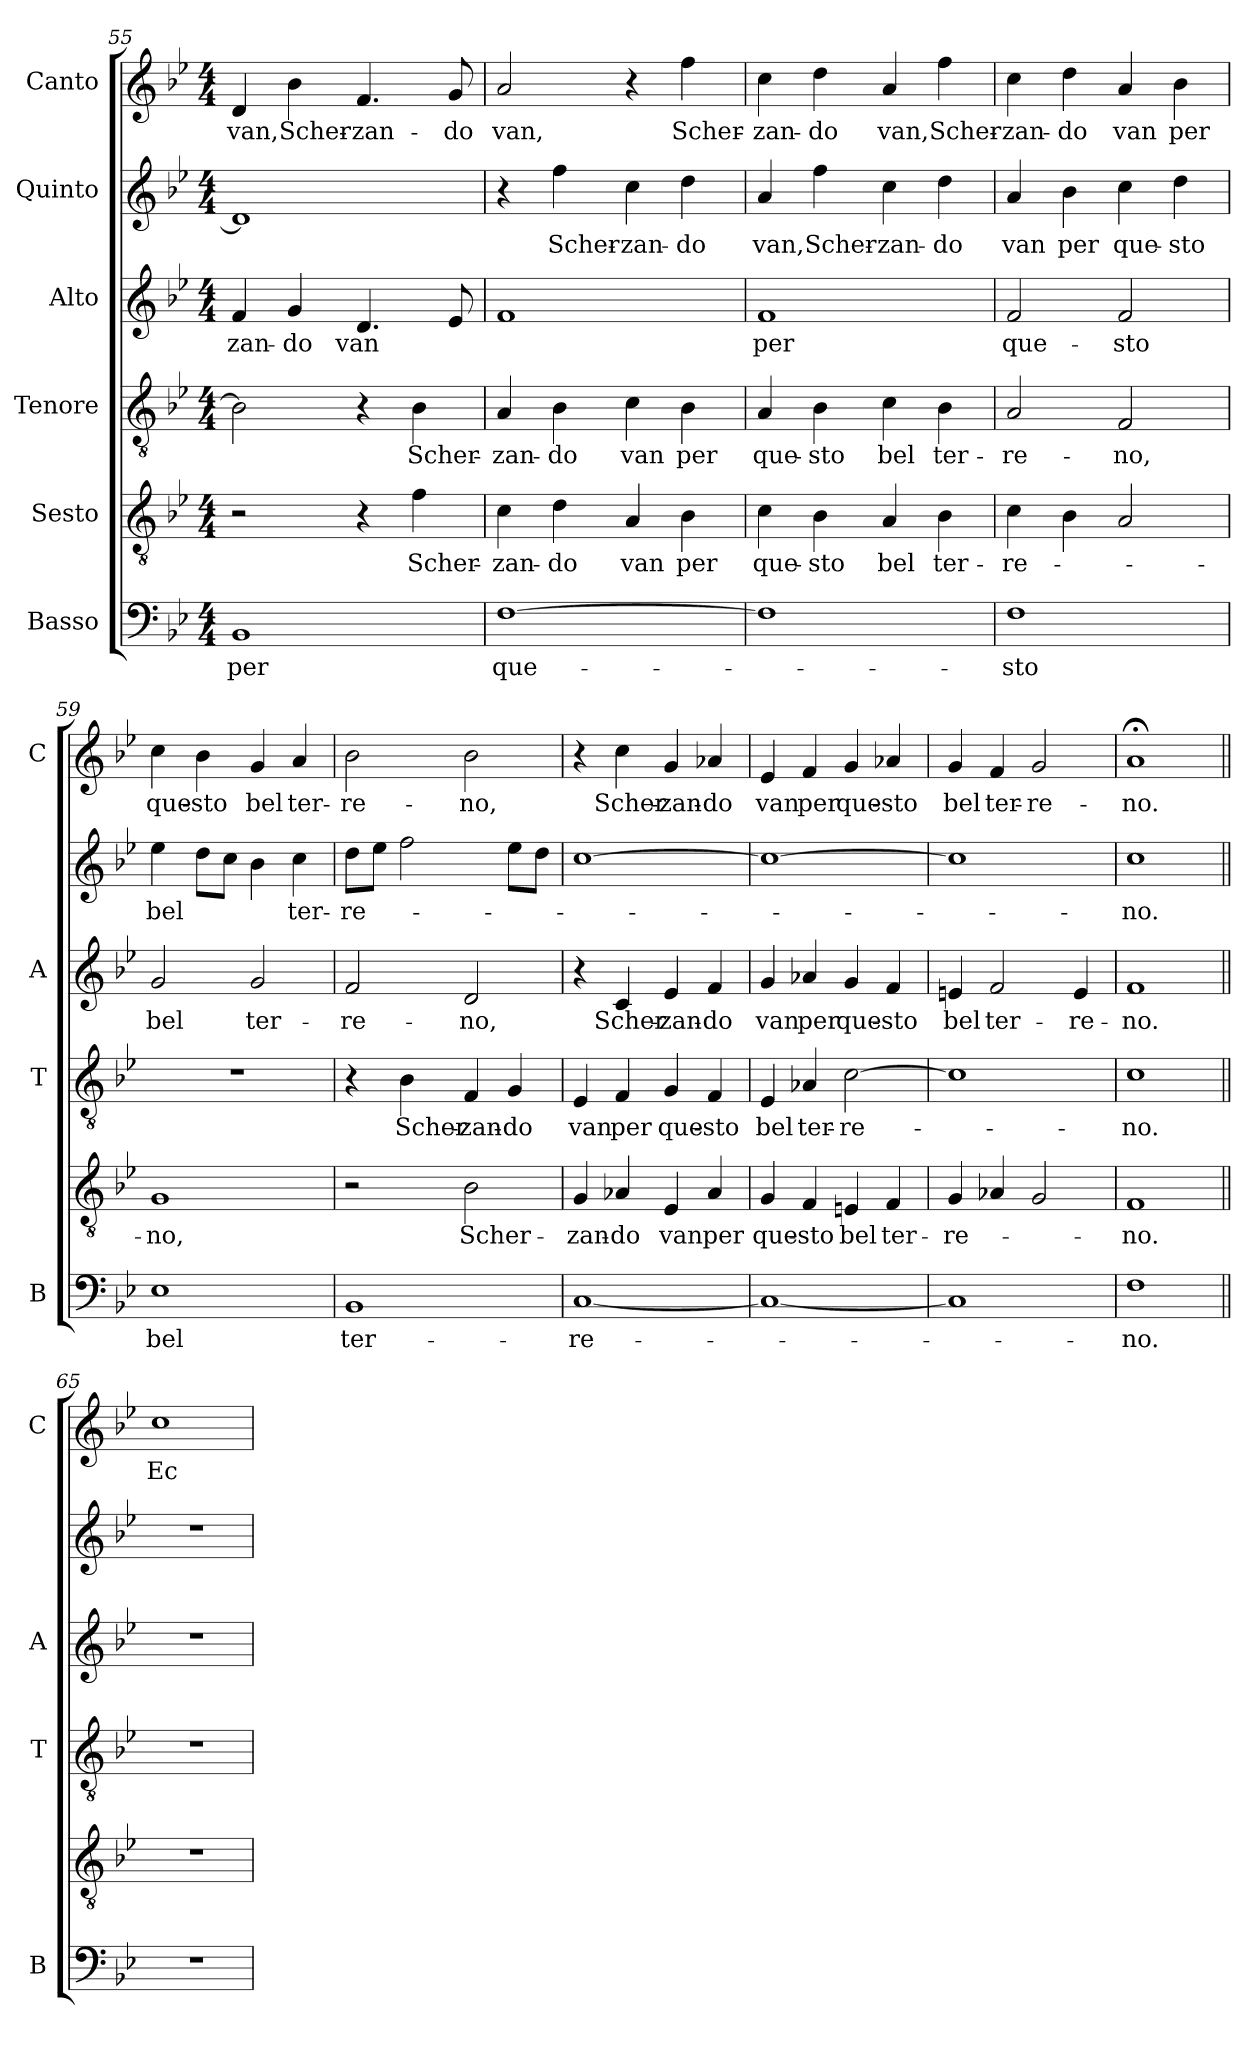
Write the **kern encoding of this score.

**kern	**text	**kern	**text	**kern	**text	**kern	**text	**kern	**text	**kern	**text
*part6	*part6	*part5	*part5	*part4	*part4	*part3	*part3	*part2	*part2	*part1	*part1
*staff6	*staff6	*staff5	*staff5	*staff4	*staff4	*staff3	*staff3	*staff2	*staff2	*staff1	*staff1
*I"Basso	*	*I"Sesto	*	*I"Tenore	*	*I"Alto	*	*I"Quinto	*	*I"Canto	*
*I'B	*	*	*	*I'T	*	*I'A	*	*	*	*I'C	*
*clefF4	*	*clefGv2	*	*clefGv2	*	*clefG2	*	*clefG2	*	*clefG2	*
*k[b-e-]	*	*k[b-e-]	*	*k[b-e-]	*	*k[b-e-]	*	*k[b-e-]	*	*k[b-e-]	*
*B-:	*	*B-:	*	*B-:	*	*B-:	*	*B-:	*	*B-:	*
*M4/4	*	*M4/4	*	*M4/4	*	*M4/4	*	*M4/4	*	*M4/4	*
=55	=55	=55	=55	=55	=55	=55	=55	=55	=55	=55	=55
!	!LO:LY:b	!	!	!	!	!	!LO:LY:b	!	!	!	!LO:LY:b
1BB-	per	2r	.	2B-\]	.	4f/	-zan-	1d]	.	4d/	van,
!	!	!	!	!	!	!	!LO:LY:b	!	!	!	!LO:LY:b
.	.	.	.	.	.	4g/	-do	.	.	4b-\	Scher-
!	!	!	!	!	!	!	!LO:LY:b	!	!	!	!LO:LY:b
.	.	4r	.	4r	.	4.d/	van	.	.	4.f/	-zan-
!	!	!	!LO:LY:b	!	!LO:LY:b	!	!	!	!	!	!
.	.	4f\	Scher-	4B-\	Scher-	.	.	.	.	.	.
!	!	!	!	!	!	!	!	!	!	!	!LO:LY:b
.	.	.	.	.	.	8e-/	.	.	.	8g/	-do
=56	=56	=56	=56	=56	=56	=56	=56	=56	=56	=56	=56
!	!LO:LY:b	!	!LO:LY:b	!	!LO:LY:b	!	!	!	!	!	!LO:LY:b
[1F	que-	4c\	-zan-	4A/	-zan-	1f	.	4r	.	2a/	van,
!	!	!	!LO:LY:b	!	!LO:LY:b	!	!	!	!LO:LY:b	!	!
.	.	4d\	-do	4B-\	-do	.	.	4ff\	Scher-	.	.
!	!	!	!LO:LY:b	!	!LO:LY:b	!	!	!	!LO:LY:b	!	!
.	.	4A/	van	4c\	van	.	.	4cc\	-zan-	4r	.
!	!	!	!LO:LY:b	!	!LO:LY:b	!	!	!	!LO:LY:b	!	!LO:LY:b
.	.	4B-\	per	4B-\	per	.	.	4dd\	-do	4ff\	Scher-
!!LO:LB:g=z
=57	=57	=57	=57	=57	=57	=57	=57	=57	=57	=57	=57
!	!	!	!LO:LY:b	!	!LO:LY:b	!	!LO:LY:b	!	!LO:LY:b	!	!LO:LY:b
1F]	.	4c\	que-	4A/	que-	1f	per	4a/	van,	4cc\	-zan-
!	!	!	!LO:LY:b	!	!LO:LY:b	!	!	!	!LO:LY:b	!	!LO:LY:b
.	.	4B-\	-sto	4B-\	-sto	.	.	4ff\	Scher-	4dd\	-do
!	!	!	!LO:LY:b	!	!LO:LY:b	!	!	!	!LO:LY:b	!	!LO:LY:b
.	.	4A/	bel	4c\	bel	.	.	4cc\	-zan-	4a/	van,
!	!	!	!LO:LY:b	!	!LO:LY:b	!	!	!	!LO:LY:b	!	!LO:LY:b
.	.	4B-\	ter-	4B-\	ter-	.	.	4dd\	-do	4ff\	Scher-
=58	=58	=58	=58	=58	=58	=58	=58	=58	=58	=58	=58
!	!LO:LY:b	!	!LO:LY:b	!	!LO:LY:b	!	!LO:LY:b	!	!LO:LY:b	!	!LO:LY:b
1F	-sto	4c\	-re-	2A/	-re-	2f/	que-	4a/	van	4cc\	-zan-
!	!	!	!	!	!	!	!	!	!LO:LY:b	!	!LO:LY:b
.	.	4B-\	.	.	.	.	.	4b-\	per	4dd\	-do
!	!	!	!	!	!LO:LY:b	!	!LO:LY:b	!	!LO:LY:b	!	!LO:LY:b
.	.	2A/	.	2F/	-no,	2f/	-sto	4cc\	que-	4a/	van
!	!	!	!	!	!	!	!	!	!LO:LY:b	!	!LO:LY:b
.	.	.	.	.	.	.	.	4dd\	-sto	4b-\	per
=59	=59	=59	=59	=59	=59	=59	=59	=59	=59	=59	=59
!	!LO:LY:b	!	!LO:LY:b	!	!	!	!LO:LY:b	!	!LO:LY:b	!	!LO:LY:b
1E-	bel	1G	-no,	1r	.	2g/	bel	4ee-\	bel	4cc\	que-
!	!	!	!	!	!	!	!	!	!	!	!LO:LY:b
.	.	.	.	.	.	.	.	8dd\L	.	4b-\	-sto
.	.	.	.	.	.	.	.	8cc\J	.	.	.
!	!	!	!	!	!	!	!LO:LY:b	!	!	!	!LO:LY:b
.	.	.	.	.	.	2g/	ter-	4b-\	.	4g/	bel
!	!	!	!	!	!	!	!	!	!LO:LY:b	!	!LO:LY:b
.	.	.	.	.	.	.	.	4cc\	ter-	4a/	ter-
=60	=60	=60	=60	=60	=60	=60	=60	=60	=60	=60	=60
!	!LO:LY:b	!	!	!	!	!	!LO:LY:b	!	!LO:LY:b	!	!LO:LY:b
1BB-	ter-	2r	.	4r	.	2f/	-re-	8dd\L	-re-	2b-\	-re-
.	.	.	.	.	.	.	.	8ee-\J	.	.	.
!	!	!	!	!	!LO:LY:b	!	!	!	!	!	!
.	.	.	.	4B-\	Scher-	.	.	2ff\	.	.	.
!	!	!	!LO:LY:b	!	!LO:LY:b	!	!LO:LY:b	!	!	!	!LO:LY:b
.	.	2B-\	Scher-	4F/	-zan-	2d/	-no,	.	.	2b-\	-no,
!	!	!	!	!	!LO:LY:b	!	!	!	!	!	!
.	.	.	.	4G/	-do	.	.	8ee-\L	.	.	.
.	.	.	.	.	.	.	.	8dd\J	.	.	.
=61	=61	=61	=61	=61	=61	=61	=61	=61	=61	=61	=61
!	!LO:LY:b	!	!LO:LY:b	!	!LO:LY:b	!	!	!	!	!	!
[1C	-re-	4G/	-zan-	4E-/	van	4r	.	[1cc	.	4r	.
!	!	!	!LO:LY:b	!	!LO:LY:b	!	!LO:LY:b	!	!	!	!LO:LY:b
.	.	4A-X/	-do	4F/	per	4c/	Scher-	.	.	4cc\	Scher-
!	!	!	!LO:LY:b	!	!LO:LY:b	!	!LO:LY:b	!	!	!	!LO:LY:b
.	.	4E-/	van	4G/	que-	4e-/	-zan-	.	.	4g/	-zan-
!	!	!	!LO:LY:b	!	!LO:LY:b	!	!LO:LY:b	!	!	!	!LO:LY:b
.	.	4A-/	per	4F/	-sto	4f/	-do	.	.	4a-X/	-do
=62	=62	=62	=62	=62	=62	=62	=62	=62	=62	=62	=62
!	!	!	!LO:LY:b	!	!LO:LY:b	!	!LO:LY:b	!	!	!	!LO:LY:b
1C_	.	4G/	que-	4E-/	bel	4g/	van	1cc_	.	4e-/	van
!	!	!	!LO:LY:b	!	!LO:LY:b	!	!LO:LY:b	!	!	!	!LO:LY:b
.	.	4F/	-sto	4A-X/	ter-	4a-X/	per	.	.	4f/	per
!	!	!	!LO:LY:b	!	!LO:LY:b	!	!LO:LY:b	!	!	!	!LO:LY:b
.	.	4En/	bel	[2c\	-re-	4g/	que-	.	.	4g/	que-
!	!	!	!LO:LY:b	!	!	!	!LO:LY:b	!	!	!	!LO:LY:b
.	.	4F/	ter-	.	.	4f/	-sto	.	.	4a-X/	-sto
=63	=63	=63	=63	=63	=63	=63	=63	=63	=63	=63	=63
!	!	!	!LO:LY:b	!	!	!	!LO:LY:b	!	!	!	!LO:LY:b
1C]	.	4G/	-re-	1c]	.	4en/	bel	1cc]	.	4g/	bel
!	!	!	!	!	!	!	!LO:LY:b	!	!	!	!LO:LY:b
.	.	4A-X/	.	.	.	2f/	ter-	.	.	4f/	ter-
!	!	!	!	!	!	!	!	!	!	!	!LO:LY:b
.	.	2G/	.	.	.	.	.	.	.	2g/	-re-
!	!	!	!	!	!	!	!LO:LY:b	!	!	!	!
.	.	.	.	.	.	4e/	-re-	.	.	.	.
=64	=64	=64	=64	=64	=64	=64	=64	=64	=64	=64	=64
!	!LO:LY:b	!	!LO:LY:b	!	!LO:LY:b	!	!LO:LY:b	!	!LO:LY:b	!	!LO:LY:b
1F	-no.	1F	-no.	1c	-no.	1f	-no.	1cc	-no.	1a;<	-no.
!!LO:PB:g=z
=65||	=65||	=65||	=65||	=65||	=65||	=65||	=65||	=65||	=65||	=65||	=65||
!	!	!	!	!	!	!	!	!	!	!	!LO:LY:b
1r	.	1r	.	1r	.	1r	.	1r	.	1cc	Ec-
=	=	=	=	=	=	=	=	=	=	=	=
*-	*-	*-	*-	*-	*-	*-	*-	*-	*-	*-	*-
